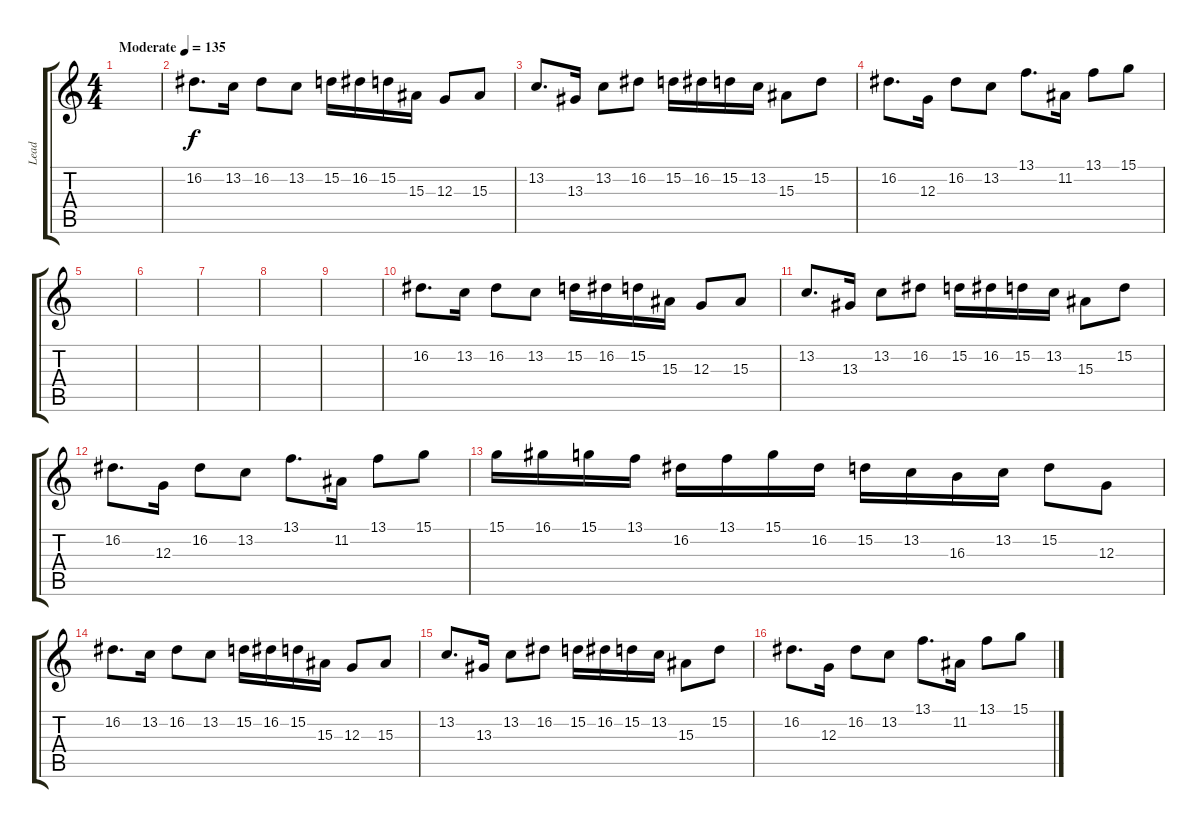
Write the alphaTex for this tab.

\track ("Lead" "Lead") {instrument lead1square}
\staff {score tabs}
\tuning (E4 B3 G3 D3 A2 E2) {hide}
\ts (4 4)
\tempo (135 "Moderate")
\clef g2
\ks c
|
16.2.8{d} 13.2.16 16.2.8 13.2.8 15.2.16 16.2.16 15.2.16 15.3.16 12.3.8 15.3.8 |
13.2.8{d} 13.3.16 13.2.8 16.2.8 15.2.16 16.2.16 15.2.16 13.2.16 15.3.8 15.2.8 |
16.2.8{d} 12.3.16 16.2.8 13.2.8 13.1.8{d} 11.2.16 13.1.8 15.1.8 |
|
|
|
|
|
16.2.8{d} 13.2.16 16.2.8 13.2.8 15.2.16 16.2.16 15.2.16 15.3.16 12.3.8 15.3.8 |
13.2.8{d} 13.3.16 13.2.8 16.2.8 15.2.16 16.2.16 15.2.16 13.2.16 15.3.8 15.2.8 |
16.2.8{d} 12.3.16 16.2.8 13.2.8 13.1.8{d} 11.2.16 13.1.8 15.1.8 |
15.1.16 16.1.16 15.1.16 13.1.16 16.2.16 13.1.16 15.1.16 16.2.16 15.2.16 13.2.16 16.3.16 13.2.16 15.2.8 12.3.8 |
16.2.8{d} 13.2.16 16.2.8 13.2.8 15.2.16 16.2.16 15.2.16 15.3.16 12.3.8 15.3.8 |
13.2.8{d} 13.3.16 13.2.8 16.2.8 15.2.16 16.2.16 15.2.16 13.2.16 15.3.8 15.2.8 |
16.2.8{d} 12.3.16 16.2.8 13.2.8 13.1.8{d} 11.2.16 13.1.8 15.1.8
